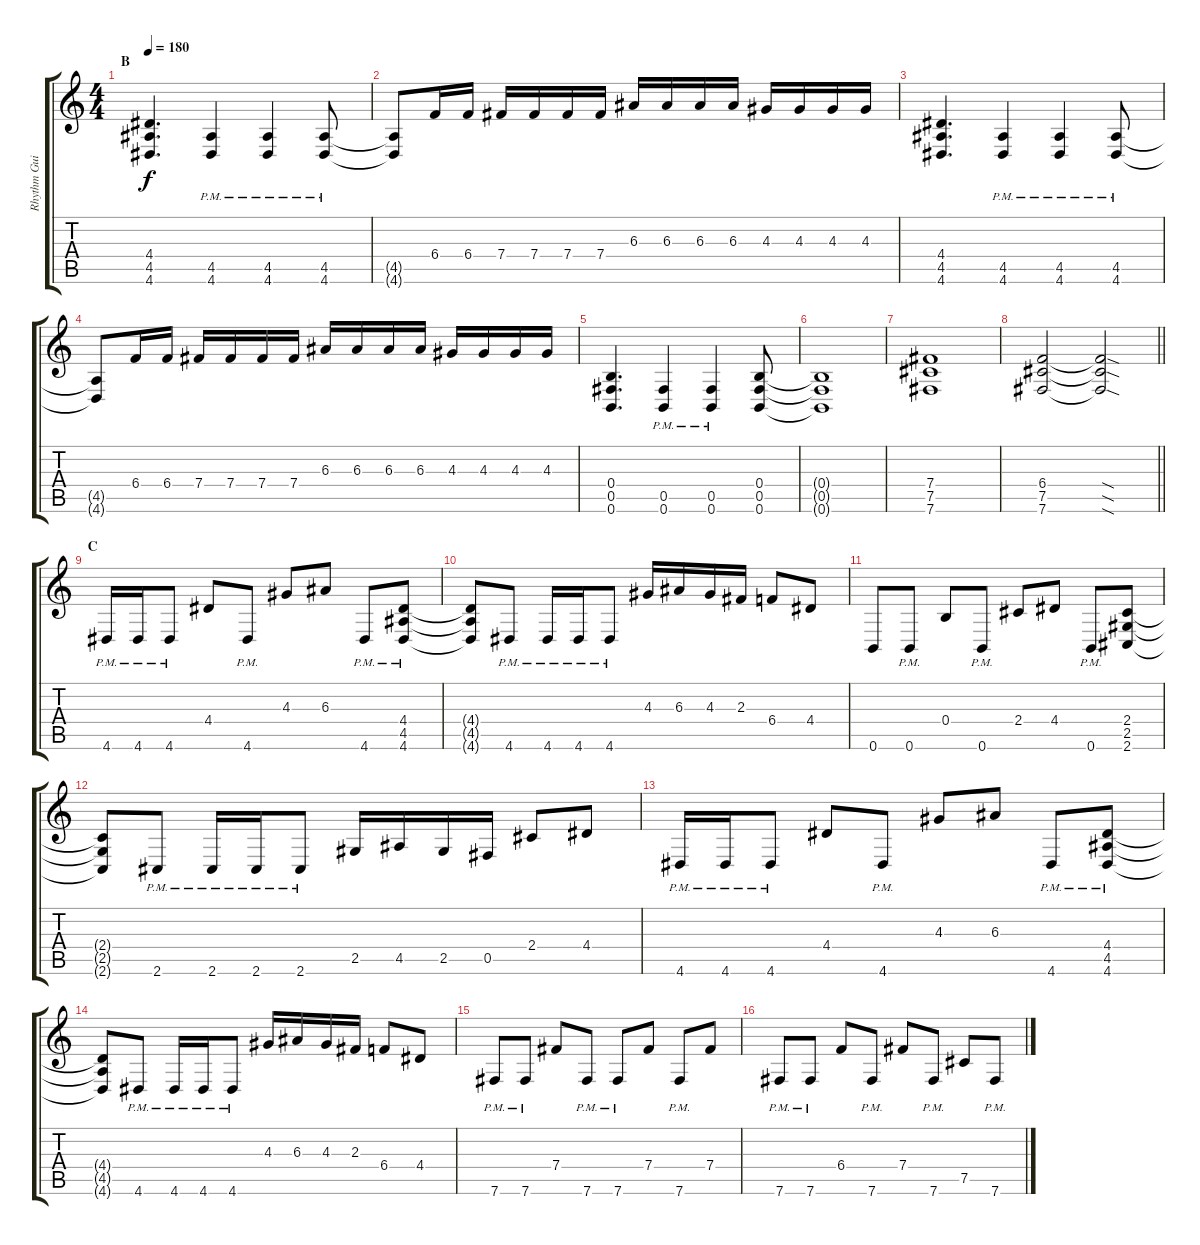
\track ("Rhythm Guitar: Chris Di Carlo" "Rhythm Gui") {instrument distortionguitar}
\staff {score tabs}
\tuning (Db4 Ab3 E3 B2 Gb2 B1) {hide}
\ts (4 4)
\section ("" "B")
\tempo 180
\clef g2
\ks c
(4.4 4.5 4.6).4{d dy f} (4.5{pm} 4.6{pm}).4 (4.5{pm} 4.6{pm}).4 (4.5{pm} 4.6{pm}).8 |
(4.5{t} 4.6{t}).8 6.4.16 6.4.16 7.4.16 7.4.16 7.4.16 7.4.16 6.3.16 6.3.16 6.3.16 6.3.16 4.3.16 4.3.16 4.3.16 4.3.16 |
(4.4 4.5 4.6).4{d} (4.5{pm} 4.6{pm}).4 (4.5{pm} 4.6{pm}).4 (4.5{pm} 4.6{pm}).8 |
(4.5{t} 4.6{t}).8 6.4.16 6.4.16 7.4.16 7.4.16 7.4.16 7.4.16 6.3.16 6.3.16 6.3.16 6.3.16 4.3.16 4.3.16 4.3.16 4.3.16 |
(0.4 0.5 0.6).4{d} (0.5{pm} 0.6{pm}).4 (0.5{pm} 0.6{pm}).4 (0.4 0.5 0.6).8 |
(0.4{t} 0.5{t} 0.6{t}).1 |
(7.4 7.5 7.6).1 |
\barLineRight lightlight
(6.4 7.5 7.6).2 (6.4{sod t} 7.5{sod t} 7.6{sod t}).2 |
\section ("" "C")
4.6{pm}.16 4.6{pm}.16 4.6{pm}.8 4.4.8 4.6{pm}.8 4.3.8 6.3.8 4.6{pm}.8 (4.4 4.5 4.6{pm}).8 |
(4.4{t} 4.5{t} 4.6{t}).8 4.6{pm}.8 4.6{pm}.16 4.6{pm}.16 4.6{pm}.8 4.3.16 6.3.16 4.3.16 2.3.16 6.4.8 4.4.8 |
0.6.8 0.6{pm}.8 0.4.8 0.6{pm}.8 2.4.8 4.4.8 0.6{pm}.8 (2.4 2.5 2.6).8 |
(2.4{t} 2.5{t} 2.6{t}).8 2.6{pm}.8 2.6{pm}.16 2.6{pm}.16 2.6{pm}.8 2.5.16 4.5.16 2.5.16 0.5.16 2.4.8 4.4.8 |
4.6{pm}.16 4.6{pm}.16 4.6{pm}.8 4.4.8 4.6{pm}.8 4.3.8 6.3.8 4.6{pm}.8 (4.4 4.5 4.6{pm}).8 |
(4.4{t} 4.5{t} 4.6{t}).8 4.6{pm}.8 4.6{pm}.16 4.6{pm}.16 4.6{pm}.8 4.3.16 6.3.16 4.3.16 2.3.16 6.4.8 4.4.8 |
7.6{pm}.8 7.6{pm}.8 7.4.8 7.6{pm}.8 7.6{pm}.8 7.4.8 7.6{pm}.8 7.4.8 |
7.6{pm}.8 7.6{pm}.8 6.4.8 7.6{pm}.8 7.4.8 7.6{pm}.8 7.5.8 7.6{pm}.8
